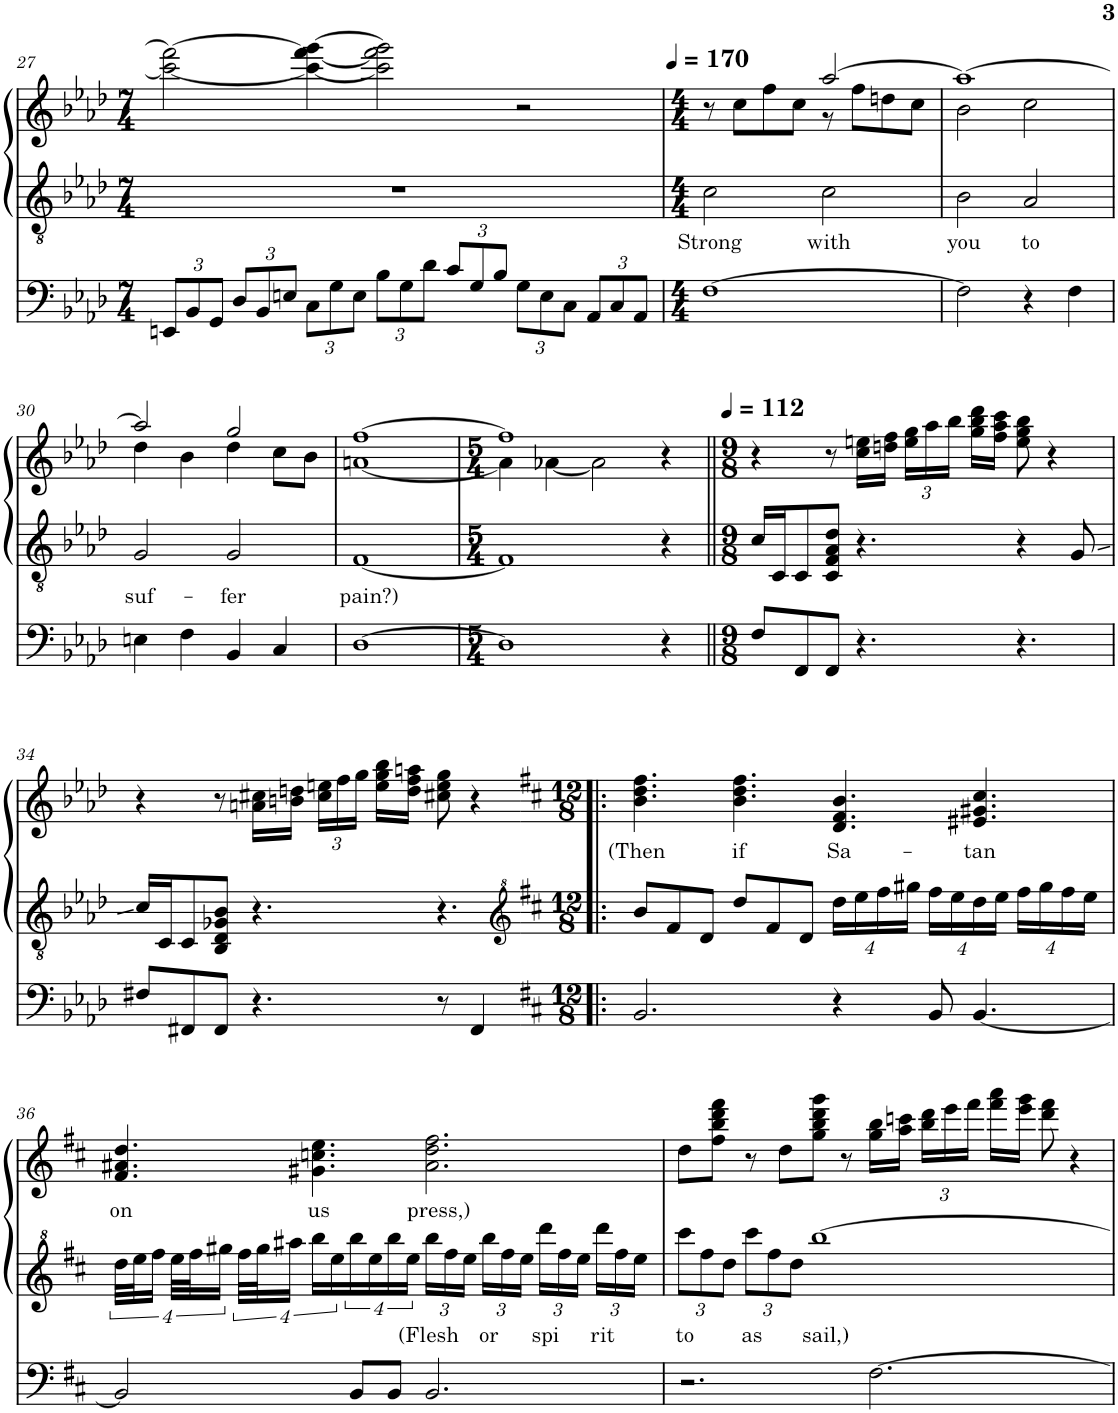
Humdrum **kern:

**kern	**kern	**text	**kern	**text
*part1	*part1	*part1	*part1	*part1
*staff3	*staff2	*staff2	*staff1	*staff1
*I"Organ	*	*	*	*
*I'Org.	*	*	*	*
!!LO:PB:g=z
*clefF4	*clefGv2	*	*clefG2	*
*k[b-e-a-d-]	*k[b-e-a-d-]	*	*k[b-e-a-d-]	*
*M7/4	*M7/4	*	*M7/4	*
*Xbrackettup	*	*	*	*
=27	=27	=27	=27	=27
12EEn/L	1..r	.	2ccc\_ 2fff\_	.
12BB-/	.	.	.	.
12GG/J	.	.	.	.
12D-/L	.	.	.	.
12BB-/	.	.	.	.
12En/J	.	.	.	.
12C\L	.	.	4ccc\_ 4fff\_ [4ggg\	.
12G\	.	.	.	.
12E\J	.	.	.	.
12B-\L	.	.	2ccc\] 2fff\] 2ggg\]	.
12G\	.	.	.	.
12d-\J	.	.	.	.
12c/L	.	.	.	.
12G/	.	.	.	.
12B-/J	.	.	.	.
12G\L	.	.	2r	.
12E\	.	.	.	.
12C\J	.	.	.	.
12AA-/L	.	.	.	.
12C/	.	.	.	.
12AA-/J	.	.	.	.
=28	=28	=28	=28	=28
*M4/4	*M4/4	*	*M4/4	*
*	*	*	*MM170	*
!	!	!LO:LY:b	!	!
*	*	*	*^	*
[1F	2c\	Strong	8r	2ryy	.
.	.	.	8cc\L	.	.
.	.	.	8ff\	.	.
.	.	.	8cc\J	.	.
!	!	!LO:LY:b	!	!	!
.	2c\	with	[2aa-/	8r	.
.	.	.	.	8ff\L	.
.	.	.	.	8ddn\	.
.	.	.	.	8cc\J	.
=29	=29	=29	=29	=29	=29
!	!	!LO:LY:b	!	!	!
2F\]	2B-\	you	1aa-_	2b-\	.
!	!	!LO:LY:b	!	!	!
4r	2A-/	to	.	2cc\	.
4F\	.	.	.	.	.
!!LO:LB:g=z	!!
=30	=30	=30	=30	=30	=30
!	!	!LO:LY:b	!	!	!
4En\	2G/	suf-	2aa-/]	4dd-\	.
4F\	.	.	.	4b-\	.
!	!	!LO:LY:b	!	!	!
4BB-/	2G/	-fer	2gg/	4dd-\	.
4C/	.	.	.	8cc\L	.
.	.	.	.	8b-\J	.
=31	=31	=31	=31	=31	=31
!	!	!LO:LY:b	!	!	!
[1D-	[1F	pain?)	[1ff	[1an	.
=32	=32	=32	=32	=32	=32
*M5/4	*M5/4	*	*M5/4	*	*
1D-]	1F]	.	1ff]	4a\]	.
.	.	.	.	[4a-X\	.
.	.	.	.	2a-\]	.
4r	4r	.	4r	4ryy	.
*	*	*	*v	*v	*
=33||	=33||	=33||	=33||	=33||
*M9/8	*M9/8	*	*M9/8	*
*	*	*	*MM112	*
8F/L	16c/LL	.	4r	.
.	16C/J	.	.	.
8FF/	8C/	.	.	.
8FF/J	8C/ 8F/ 8A-/ 8d-/J	.	8r	.
4.r	4.r	.	16cc\ 16een\LL	.
.	.	.	16ddn\ 16ff\JJ	.
*	*	*	*Xbrackettup	*
.	.	.	24ee\ 24gg\LL	.
.	.	.	24aa-\	.
.	.	.	24bb-\JJ	.
.	.	.	16gg\ 16bb-\ 16ddd-\LL	.
.	.	.	16ff\ 16aa-\ 16ccc\JJ	.
4.r	4r	.	8ee\ 8gg\ 8bb-\	.
.	.	.	4r	.
.	8G/	.	.	.
!!LO:LB:g=z
=34	=34	=34	=34	=34
8F#X/L	16c/LL	.	4r	.
.	16C/J	.	.	.
8FF#X/	8C/	.	.	.
8FF#/J	8BB-/ 8D-/ 8G-X/ 8B-/J	.	8r	.
4.r	4.r	.	16an\ 16cc#X\LL	.
.	.	.	16bn\ 16ddn\JJ	.
.	.	.	24cc#\ 24een\LL	.
.	.	.	24ff\	.
.	.	.	24gg\JJ	.
.	.	.	16ee\ 16gg\ 16bb-\LL	.
.	.	.	16dd\ 16ff\ 16aan\JJ	.
8r	4.r	.	8cc#X\ 8ee\ 8gg\	.
4FF#/	.	.	4r	.
=35!|:	=35!|:	=35!|:	=35!|:	=35!|:
*	*clefG^2	*	*	*
*k[f#c#]	*k[f#c#]	*	*k[f#c#]	*
*M12/8	*M12/8	*	*M12/8	*
!	!	!	!	!LO:LY:b
2.BB/	8bb/L	.	4.b\ 4.dd\ 4.ff#\	(Then
.	8ff#/	.	.	.
.	8dd/J	.	.	.
!	!	!	!	!LO:LY:b
.	8ddd/L	.	4.b\ 4.dd\ 4.ff#\	if
.	8ff#/	.	.	.
.	8dd/J	.	.	.
!	!	!	!	!LO:LY:b
4r	16ddd\LL	.	4.d/ 4.f#/ 4.b/	Sa-
.	16eee\	.	.	.
.	16fff#\	.	.	.
.	16ggg#X\JJ	.	.	.
8BB/	16fff#\LL	.	.	.
.	16eee\	.	.	.
!	!	!	!	!LO:LY:b
[4.BB/	16ddd\	.	4.e#X/ 4.g#X/ 4.cc#/	-tan
.	16eee\JJ	.	.	.
.	16fff#\LL	.	.	.
.	16ggg#\	.	.	.
.	16fff#\	.	.	.
.	16eee\JJ	.	.	.
!!LO:LB:g=z
=36	=36	=36	=36	=36
!	!	!	!	!LO:LY:b
2BB/]	32ddd\LLL	.	4.f#/ 4.a#X/ 4.dd/	on
.	32eee\J	.	.	.
.	16fff#\JJ	.	.	.
.	32eee\LLL	.	.	.
.	32fff#\J	.	.	.
.	16ggg#X\JJ	.	.	.
.	32fff#\LLL	.	.	.
.	32ggg#\J	.	.	.
.	16aaa#X\JJ	.	.	.
!	!	!	!	!LO:LY:b
.	16bbb\LL	.	4.g#X\ 4.ccn\ 4.ee\	us
.	16eee\	.	.	.
8BB/L	16bbb\	.	.	.
.	16eee\	.	.	.
8BB/J	16bbb\	.	.	.
.	16eee\JJ	.	.	.
!	!	!LO:LY:b	!	!LO:LY:b
2.BB/	16bbb\LL	(Flesh	2.a#\ 2.dd\ 2.ff#\	press,)
.	16fff#\	.	.	.
.	16eee\JJ	.	.	.
!	!	!LO:LY:b	!	!
.	16bbb\LL	or	.	.
.	16fff#\	.	.	.
.	16eee\JJ	.	.	.
!	!	!LO:LY:b	!	!
.	16dddd\LL	spi	.	.
.	16fff#\	.	.	.
.	16eee\JJ	.	.	.
!	!	!LO:LY:b	!	!
.	16dddd\LL	rit	.	.
.	16fff#\	.	.	.
.	16eee\JJ	.	.	.
=37	=37	=37	=37	=37
*	*Xbrackettup	*	*	*
!	!	!LO:LY:b	!	!
2.r	12cccc#\L	to	8dd\L	.
.	12fff#\	.	.	.
.	.	.	8ff#\ 8bb\ 8ddd\ 8fff#\J	.
.	12ddd\J	.	.	.
!	!	!LO:LY:b	!	!
.	12cccc#\L	as	8r	.
.	12fff#\	.	.	.
.	.	.	8dd\L	.
.	12ddd\J	.	.	.
!	!	!LO:LY:b	!	!
.	[1bbb	sail,)	8gg\ 8bb\ 8ddd\ 8ggg\J	.
.	.	.	8r	.
[2.F#\	.	.	16gg\ 16bb\LL	.
.	.	.	16aa\ 16cccn\JJ	.
.	.	.	24bb\ 24ddd\LL	.
.	.	.	24eee\	.
.	.	.	24fff#\JJ	.
.	.	.	16fff#\ 16aaa\LL	.
.	.	.	16eee\ 16ggg\JJ	.
.	.	.	8ddd\ 8fff#\	.
.	.	.	4r	.
=	=	=	=	=
*-	*-	*-	*-	*-
